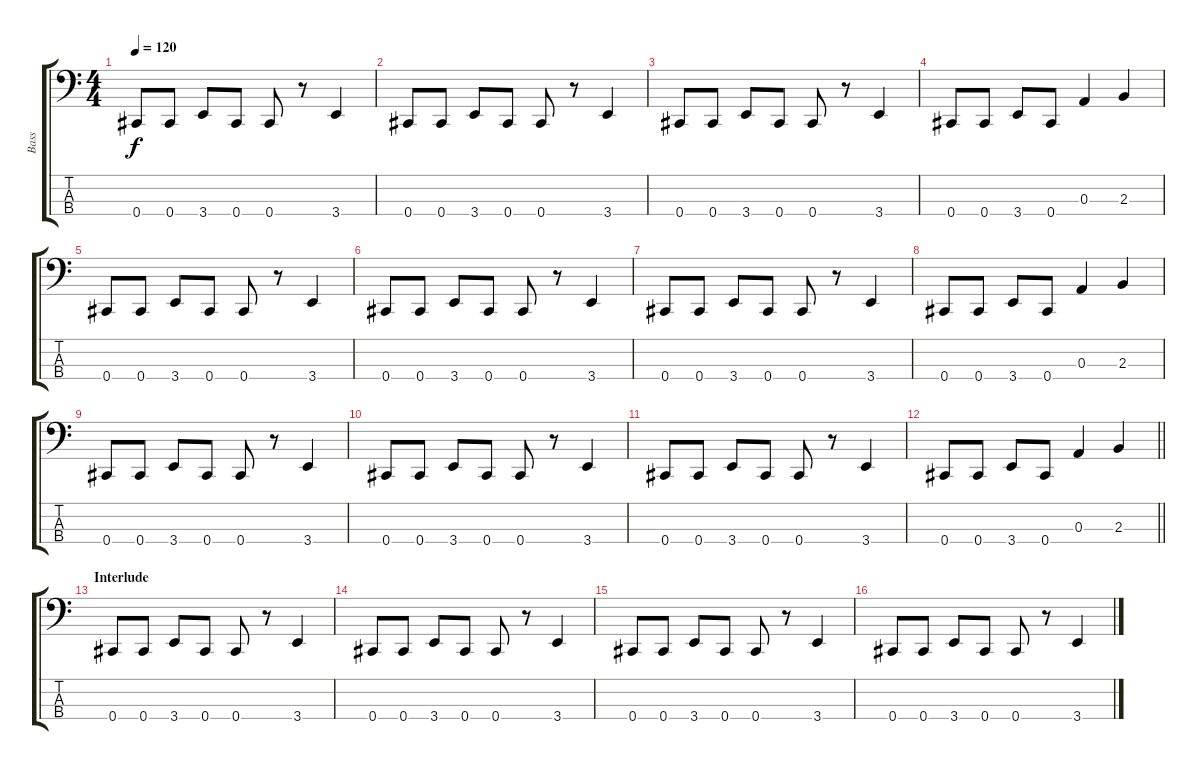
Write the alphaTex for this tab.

\track ("Bass" "Bass") {instrument electricbasspick}
\staff {score tabs}
\tuning (G2 D2 A1 Db1) {hide}
\ts (4 4)
\tempo 120
\clef f4
\ks c
0.4.8{dy f} 0.4.8 3.4.8 0.4.8 0.4.8 r.8 3.4.4 |
0.4.8 0.4.8 3.4.8 0.4.8 0.4.8 r.8 3.4.4 |
0.4.8 0.4.8 3.4.8 0.4.8 0.4.8 r.8 3.4.4 |
0.4.8 0.4.8 3.4.8 0.4.8 0.3.4 2.3.4 |
0.4.8 0.4.8 3.4.8 0.4.8 0.4.8 r.8 3.4.4 |
0.4.8 0.4.8 3.4.8 0.4.8 0.4.8 r.8 3.4.4 |
0.4.8 0.4.8 3.4.8 0.4.8 0.4.8 r.8 3.4.4 |
0.4.8 0.4.8 3.4.8 0.4.8 0.3.4 2.3.4 |
0.4.8 0.4.8 3.4.8 0.4.8 0.4.8 r.8 3.4.4 |
0.4.8 0.4.8 3.4.8 0.4.8 0.4.8 r.8 3.4.4 |
0.4.8 0.4.8 3.4.8 0.4.8 0.4.8 r.8 3.4.4 |
\barLineRight lightlight
0.4.8 0.4.8 3.4.8 0.4.8 0.3.4 2.3.4 |
\section ("" "Interlude")
0.4.8 0.4.8 3.4.8 0.4.8 0.4.8 r.8 3.4.4 |
0.4.8 0.4.8 3.4.8 0.4.8 0.4.8 r.8 3.4.4 |
0.4.8 0.4.8 3.4.8 0.4.8 0.4.8 r.8 3.4.4 |
0.4.8 0.4.8 3.4.8 0.4.8 0.4.8 r.8 3.4.4
